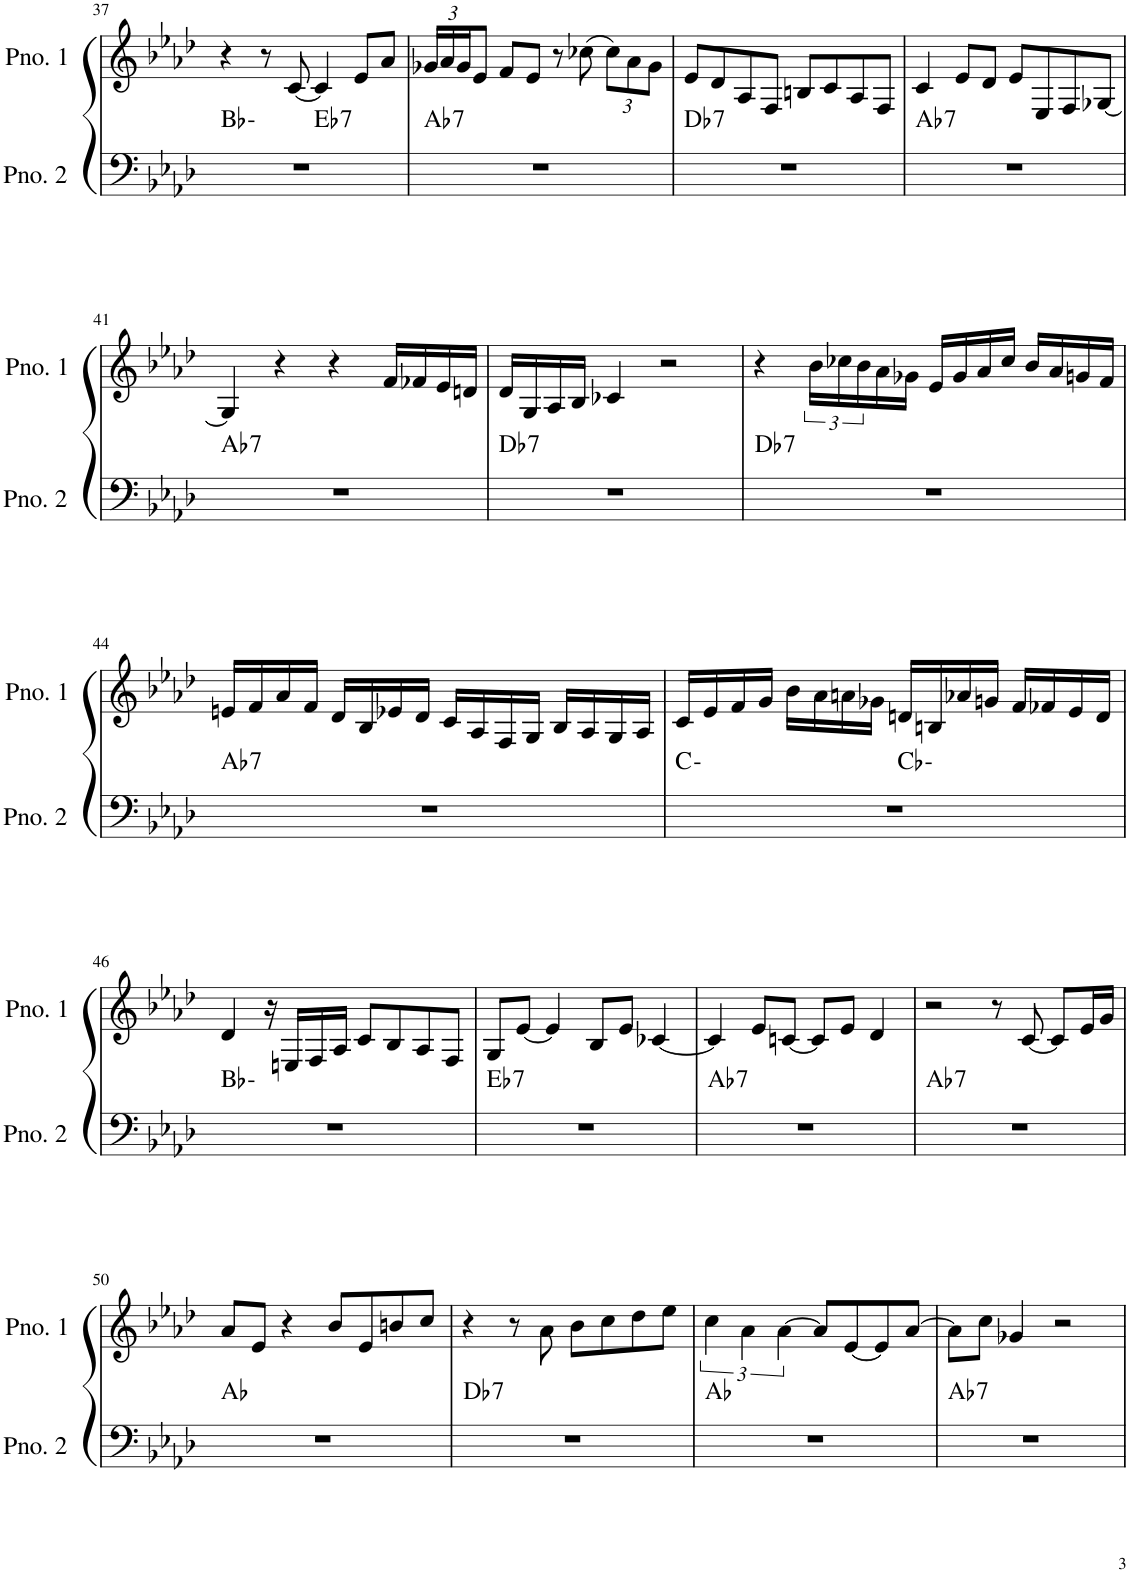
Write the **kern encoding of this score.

**kern	**harte	**kern
*part2	*part2	*part1
*staff2	*	*staff1
*I"ピアノ 2	*	*I"ピアノ 1
!!LO:PB:g=z
*clefF4	*	*clefG2
*k[b-e-a-d-]	*	*k[b-e-a-d-]
*M4/4	*	*M4/4
=37	=37	=37
*^	*	*
1r	2ryy	Bb:min	4r
.	.	.	8r
.	.	.	[8c/
!	!	!LO:H:kt=7	!
.	2ryy	Eb:7	4c/]
.	.	.	8e-/L
.	.	.	8a-/J
*v	*v	*	*
=38	=38	=38
*	*	*Xbrackettup
*^	*	*
!	!	!LO:H:kt=7	!
*v	*v	*	*
1r	Ab:7	24g-X/LL
.	.	24a-/
.	.	24g-/J
.	.	8e-/J
.	.	8f/L
.	.	8e-/J
.	.	8r
.	.	(8cc-X\
.	.	12cc-\L)
.	.	12a-\
.	.	12g-\J
=39	=39	=39
!	!LO:H:kt=7	!
1r	Db:7	8e-/L
.	.	8d-/
.	.	8A-/
.	.	8F/J
.	.	8Bn/L
.	.	8c/
.	.	8A-/
.	.	8F/J
=40	=40	=40
!	!LO:H:kt=7	!
1r	Ab:7	4c/
.	.	8e-/L
.	.	8d-/J
.	.	8e-/L
.	.	8E-/
.	.	8F/
.	.	[8G-X/J
!!LO:LB:g=z
=41	=41	=41
!	!LO:H:kt=7	!
1r	Ab:7	4G-/]
.	.	4r
.	.	4r
.	.	16f/LL
.	.	16f-X/
.	.	16e-/
.	.	16dn/JJ
=42	=42	=42
!	!LO:H:kt=7	!
1r	Db:7	16d-/LL
.	.	16G/
.	.	16A-/
.	.	16B-/JJ
.	.	4c-X/
.	.	2r
=43	=43	=43
!	!LO:H:kt=7	!
1r	Db:7	4r
*	*	*brackettup
.	.	24b-\LL
.	.	24cc-X\
.	.	24b-\
.	.	16a-\
.	.	16g-X\JJ
.	.	16e-/LL
.	.	16g-/
.	.	16a-/
.	.	16cc-/JJ
.	.	16b-/LL
.	.	16a-/
.	.	16gn/
.	.	16f/JJ
!!LO:LB:g=z
=44	=44	=44
!	!LO:H:kt=7	!
1r	Ab:7	16en/LL
.	.	16f/
.	.	16a-/
.	.	16f/JJ
.	.	16d-/LL
.	.	16B-/
.	.	16e-X/
.	.	16d-/JJ
.	.	16c/LL
.	.	16A-/
.	.	16F/
.	.	16G/JJ
.	.	16B-/LL
.	.	16A-/
.	.	16G/
.	.	16A-/JJ
=45	=45	=45
*^	*	*
1r	2ryy	C:min	16c/LL
.	.	.	16e-/
.	.	.	16f/
.	.	.	16g/JJ
.	.	.	16b-\LL
.	.	.	16a-\
.	.	.	16an\
.	.	.	16g-X\JJ
.	2ryy	Cb:min	16dn/LL
.	.	.	16Bn/
.	.	.	16a-X/
.	.	.	16gn/JJ
.	.	.	16f/LL
.	.	.	16f-X/
.	.	.	16e-/
.	.	.	16d/JJ
*v	*v	*	*
!!LO:LB:g=z
=46	=46	=46
1r	Bb:min	4d-/
.	.	16r
.	.	16En/LL
.	.	16F/
.	.	16A-/JJ
.	.	8c/L
.	.	8B-/
.	.	8A-/
.	.	8F/J
=47	=47	=47
!	!LO:H:kt=7	!
1r	Eb:7	8G/L
.	.	[8e-/J
.	.	4e-/]
.	.	8B-/L
.	.	8e-/J
.	.	[4c-X/
=48	=48	=48
!	!LO:H:kt=7	!
1r	Ab:7	4c-/]
.	.	8e-/L
.	.	[8cn/J
.	.	8c/L]
.	.	8e-/J
.	.	4d-/
=49	=49	=49
!	!LO:H:kt=7	!
1r	Ab:7	2r
.	.	8r
.	.	[8c/
.	.	8c/L]
.	.	16e-/L
.	.	16g/JJ
!!LO:LB:g=z
=50	=50	=50
1r	Ab:maj	8a-/L
.	.	8e-/J
.	.	4r
.	.	8b-/L
.	.	8e-/
.	.	8bn/
.	.	8cc/J
=51	=51	=51
!	!LO:H:kt=7	!
1r	Db:7	4r
.	.	8r
.	.	8a-\
.	.	8b-\L
.	.	8cc\
.	.	8dd-\
.	.	8ee-\J
=52	=52	=52
1r	Ab:maj	6cc\
.	.	6a-\
.	.	[6a-\
.	.	8a-/L]
.	.	[8e-/
.	.	8e-/]
.	.	[8a-/J
=53	=53	=53
!	!LO:H:kt=7	!
1r	Ab:7	8a-\L]
.	.	8cc\J
.	.	4g-X/
.	.	2r
=	=	=
*-	*-	*-
